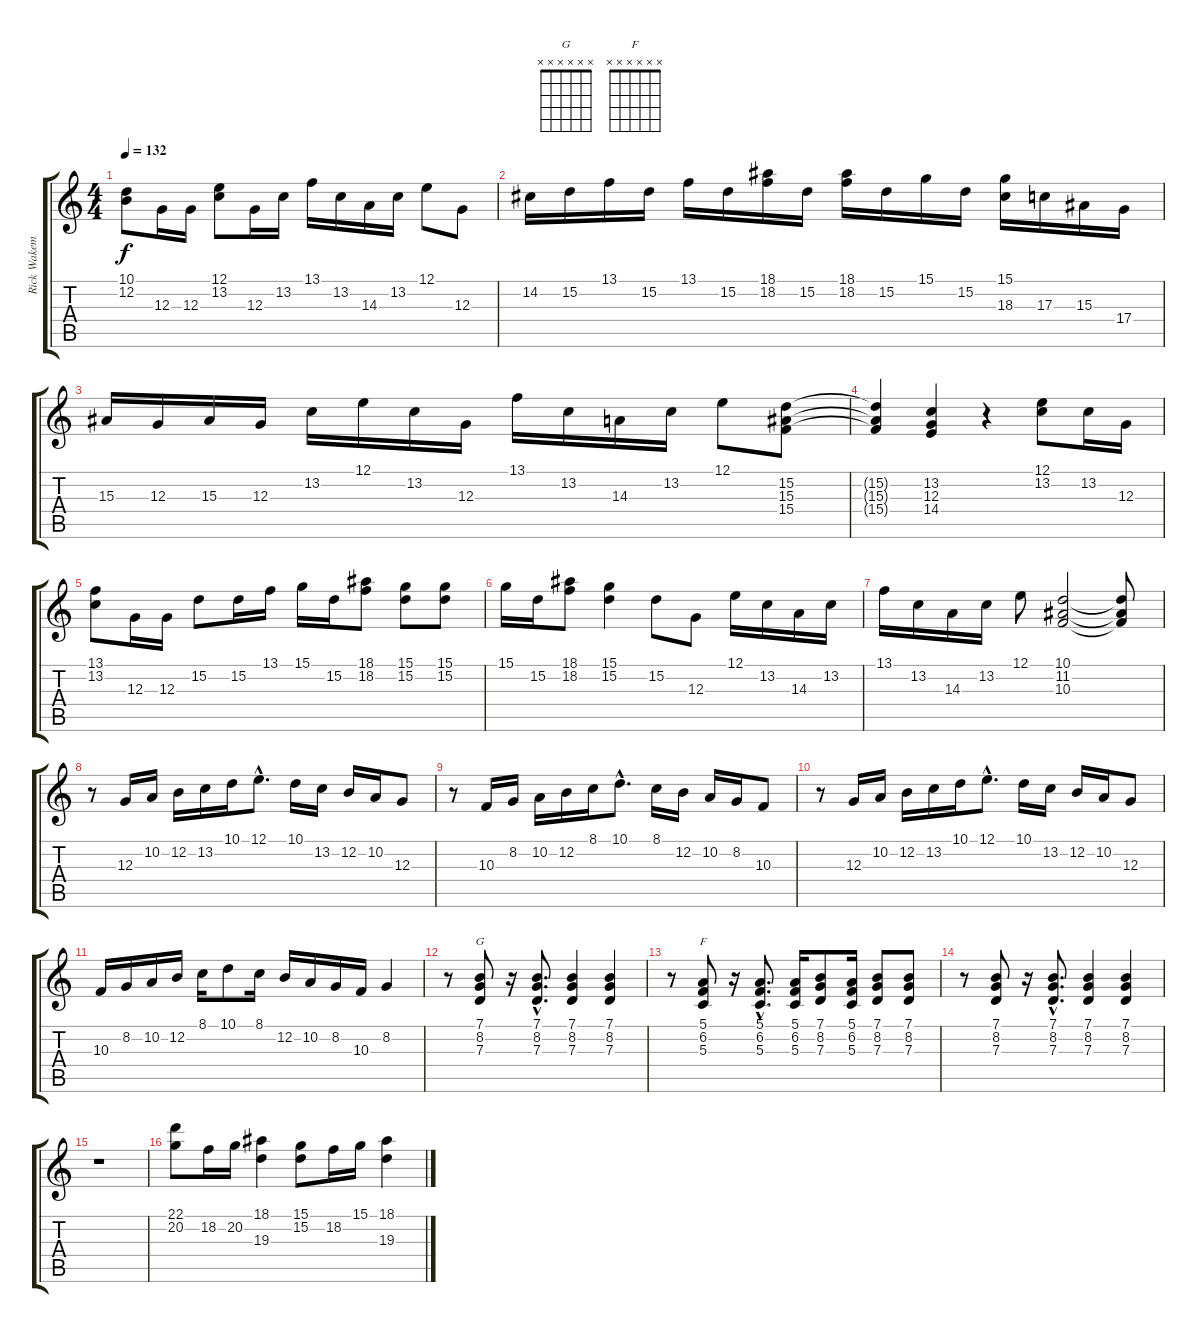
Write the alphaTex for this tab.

\track ("Rick Wakeman 1" "Rick Wakem") {instrument rockorgan}
\staff {score tabs}
\tuning (E4 B3 G3 D3 A2 E2) {hide}
\chord ("G" x x x x x x)
\chord ("F" x x x x x x)
\ts (4 4)
\tempo 132
\clef g2
\ks c
(10.1 12.2).8{dy f} 12.3.16 12.3.16 (12.1 13.2).8 12.3.16 13.2.16 13.1.16 13.2.16 14.3.16 13.2.16 12.1.8 12.3.8 |
14.2.16 15.2.16 13.1.16 15.2.16 13.1.16 15.2.16 (18.1 18.2).16 15.2.16 (18.1 18.2).16 15.2.16 15.1.16 15.2.16 (15.1 18.3).16 17.3.16 15.3.16 17.4.16 |
15.3.16 12.3.16 15.3.16 12.3.16 13.2.16 12.1.16 13.2.16 12.3.16 13.1.16 13.2.16 14.3.16 13.2.16 12.1.8 (15.2 15.3 15.4).8 |
(15.2{t} 15.3{t} 15.4{t}).4 (13.2 12.3 14.4).4 r.4 (12.1 13.2).8 13.2.16 12.3.16 |
(13.1 13.2).8 12.3.16 12.3.16 15.2.8 15.2.16 13.1.16 15.1.16 15.2.16 (18.1 18.2).8 (15.1 15.2).8 (15.1 15.2).8 |
15.1.16 15.2.16 (18.1 18.2).8 (15.1 15.2).4 15.2.8 12.3.8 12.1.16 13.2.16 14.3.16 13.2.16 |
13.1.16 13.2.16 14.3.16 13.2.16 12.1.8 (10.1 11.2 10.3).2 (10.1{t} 11.2{t} 10.3{t}).8 |
r.8 12.3.16 10.2.16 12.2.16 13.2.16 10.1.16 12.1{hac}.8{d} 10.1.16 13.2.16 12.2.16 10.2.16 12.3.8 |
r.8 10.3.16 8.2.16 10.2.16 12.2.16 8.1.16 10.1{hac}.8{d} 8.1.16 12.2.16 10.2.16 8.2.16 10.3.8 |
r.8 12.3.16 10.2.16 12.2.16 13.2.16 10.1.16 12.1{hac}.8{d} 10.1.16 13.2.16 12.2.16 10.2.16 12.3.8 |
10.3.16 8.2.16 10.2.16 12.2.16 8.1.16 10.1.8 8.1.16 12.2.16 10.2.16 8.2.16 10.3.16 8.2.4 |
r.8 (7.1 8.2 7.3).8{ch "G" volume 12} r.16 (7.1{hac} 8.2{hac} 7.3{hac}).8{d} (7.1 8.2 7.3).4 (7.1 8.2 7.3).4 |
r.8 (5.1 6.2 5.3).8{ch "F"} r.16 (5.1{hac} 6.2{hac} 5.3{hac}).8{d} (5.1 6.2 5.3).16 (7.1 8.2 7.3).8 (5.1 6.2 5.3).16 (7.1 8.2 7.3).8 (7.1 8.2 7.3).8 |
r.8 (7.1 8.2 7.3).8 r.16 (7.1{hac} 8.2{hac} 7.3{hac}).8{d} (7.1 8.2 7.3).4 (7.1 8.2 7.3).4 |
r.1 |
(22.1 20.2).8{volume 15} 18.2.16 20.2.16 (18.1 19.3).4 (15.1 15.2).8 18.2.16 15.1.16 (18.1 19.3).4
